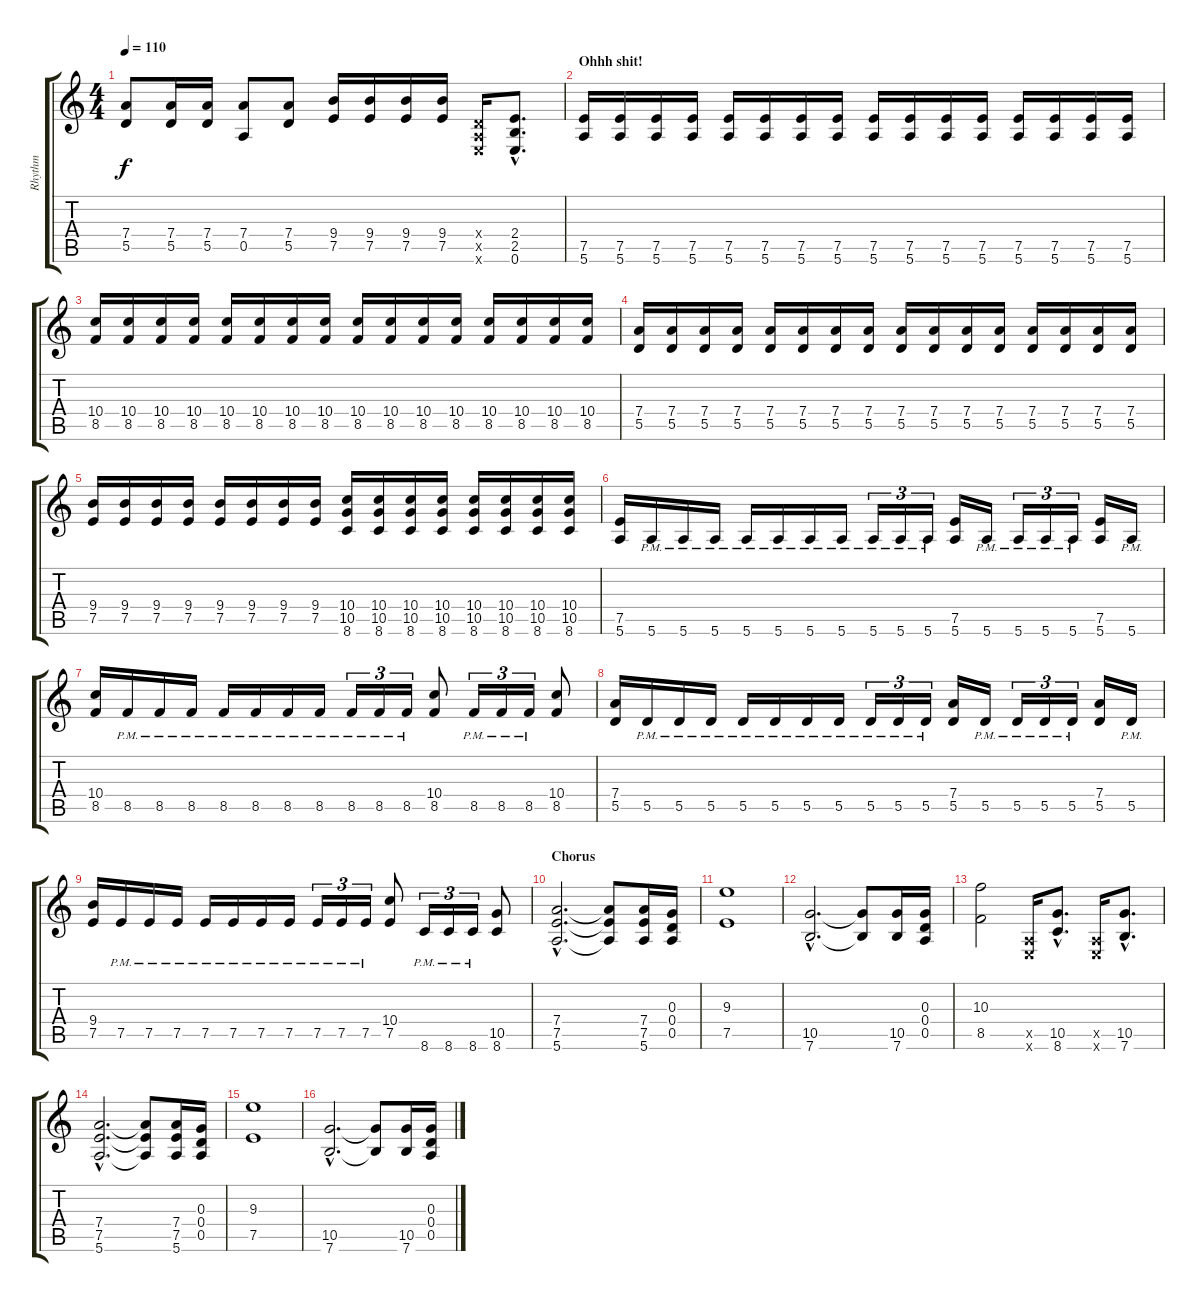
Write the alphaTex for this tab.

\track ("Rhythm" "Rhythm") {instrument overdrivenguitar}
\staff {score tabs}
\tuning (E4 B3 G3 D3 A2 E2) {hide}
\ts (4 4)
\tempo 110
\clef g2
\ks c
(7.4 5.5).8{dy f} (7.4 5.5).16 (7.4 5.5).16 (7.4 0.5).8 (7.4 5.5).8 (9.4 7.5).16 (9.4 7.5).16 (9.4 7.5).16 (9.4 7.5).16 (0.4{x} 0.5{x} 0.6{x}).16 (2.4{hac} 2.5{hac} 0.6{hac}).8{d} |
\section ("" "Ohhh shit!")
(7.5 5.6).16 (7.5 5.6).16 (7.5 5.6).16 (7.5 5.6).16 (7.5 5.6).16 (7.5 5.6).16 (7.5 5.6).16 (7.5 5.6).16 (7.5 5.6).16 (7.5 5.6).16 (7.5 5.6).16 (7.5 5.6).16 (7.5 5.6).16 (7.5 5.6).16 (7.5 5.6).16 (7.5 5.6).16 |
(10.4 8.5).16 (10.4 8.5).16 (10.4 8.5).16 (10.4 8.5).16 (10.4 8.5).16 (10.4 8.5).16 (10.4 8.5).16 (10.4 8.5).16 (10.4 8.5).16 (10.4 8.5).16 (10.4 8.5).16 (10.4 8.5).16 (10.4 8.5).16 (10.4 8.5).16 (10.4 8.5).16 (10.4 8.5).16 |
(7.4 5.5).16 (7.4 5.5).16 (7.4 5.5).16 (7.4 5.5).16 (7.4 5.5).16 (7.4 5.5).16 (7.4 5.5).16 (7.4 5.5).16 (7.4 5.5).16 (7.4 5.5).16 (7.4 5.5).16 (7.4 5.5).16 (7.4 5.5).16 (7.4 5.5).16 (7.4 5.5).16 (7.4 5.5).16 |
(9.4 7.5).16 (9.4 7.5).16 (9.4 7.5).16 (9.4 7.5).16 (9.4 7.5).16 (9.4 7.5).16 (9.4 7.5).16 (9.4 7.5).16 (10.4 10.5 8.6).16 (10.4 10.5 8.6).16 (10.4 10.5 8.6).16 (10.4 10.5 8.6).16 (10.4 10.5 8.6).16 (10.4 10.5 8.6).16 (10.4 10.5 8.6).16 (10.4 10.5 8.6).16 |
(7.5 5.6).16 5.6{pm}.16 5.6{pm}.16 5.6{pm}.16 5.6{pm}.16 5.6{pm}.16 5.6{pm}.16 5.6{pm}.16 5.6{pm}.16{tu (3 2)} 5.6{pm}.16{tu (3 2)} 5.6{pm}.16{tu (3 2)} (7.5 5.6).16 5.6{pm}.16 5.6{pm}.16{tu (3 2)} 5.6{pm}.16{tu (3 2)} 5.6{pm}.16{tu (3 2)} (7.5 5.6).16 5.6{pm}.16 |
(10.4 8.5).16 8.5{pm}.16 8.5{pm}.16 8.5{pm}.16 8.5{pm}.16 8.5{pm}.16 8.5{pm}.16 8.5{pm}.16 8.5{pm}.16{tu (3 2)} 8.5{pm}.16{tu (3 2)} 8.5{pm}.16{tu (3 2)} (10.4 8.5).8 8.5{pm}.16{tu (3 2)} 8.5{pm}.16{tu (3 2)} 8.5{pm}.16{tu (3 2)} (10.4 8.5).8 |
(7.4 5.5).16 5.5{pm}.16 5.5{pm}.16 5.5{pm}.16 5.5{pm}.16 5.5{pm}.16 5.5{pm}.16 5.5{pm}.16 5.5{pm}.16{tu (3 2)} 5.5{pm}.16{tu (3 2)} 5.5{pm}.16{tu (3 2)} (7.4 5.5).16 5.5{pm}.16 5.5{pm}.16{tu (3 2)} 5.5{pm}.16{tu (3 2)} 5.5{pm}.16{tu (3 2)} (7.4 5.5).16 5.5{pm}.16 |
(9.4 7.5).16 7.5{pm}.16 7.5{pm}.16 7.5{pm}.16 7.5{pm}.16 7.5{pm}.16 7.5{pm}.16 7.5{pm}.16 7.5{pm}.16{tu (3 2)} 7.5{pm}.16{tu (3 2)} 7.5{pm}.16{tu (3 2)} (10.4 7.5).8 8.6{pm}.16{tu (3 2)} 8.6{pm}.16{tu (3 2)} 8.6{pm}.16{tu (3 2)} (10.5 8.6).8 |
\section ("" "Chorus")
(7.4{hac} 7.5{hac} 5.6{hac}).2{d} (7.4{t} 7.5{t} 5.6{t}).8 (7.4 7.5 5.6).16 (0.3 0.4 0.5).16 |
(9.3 7.5).1 |
(10.5{hac} 7.6{hac}).2{d} (10.5{t} 7.6{t}).8 (10.5 7.6).16 (0.3 0.4 0.5).16 |
(10.3 8.5).2 (0.5{x} 0.6{x}).16 (10.5{hac} 8.6{hac}).8{d} (0.5{x} 0.6{x}).16 (10.5{hac} 7.6{hac}).8{d} |
(7.4{hac} 7.5{hac} 5.6{hac}).2{d} (7.4{t} 7.5{t} 5.6{t}).8 (7.4 7.5 5.6).16 (0.3 0.4 0.5).16 |
(9.3 7.5).1 |
(10.5{hac} 7.6{hac}).2{d} (10.5{t} 7.6{t}).8 (10.5 7.6).16 (0.3 0.4 0.5).16
